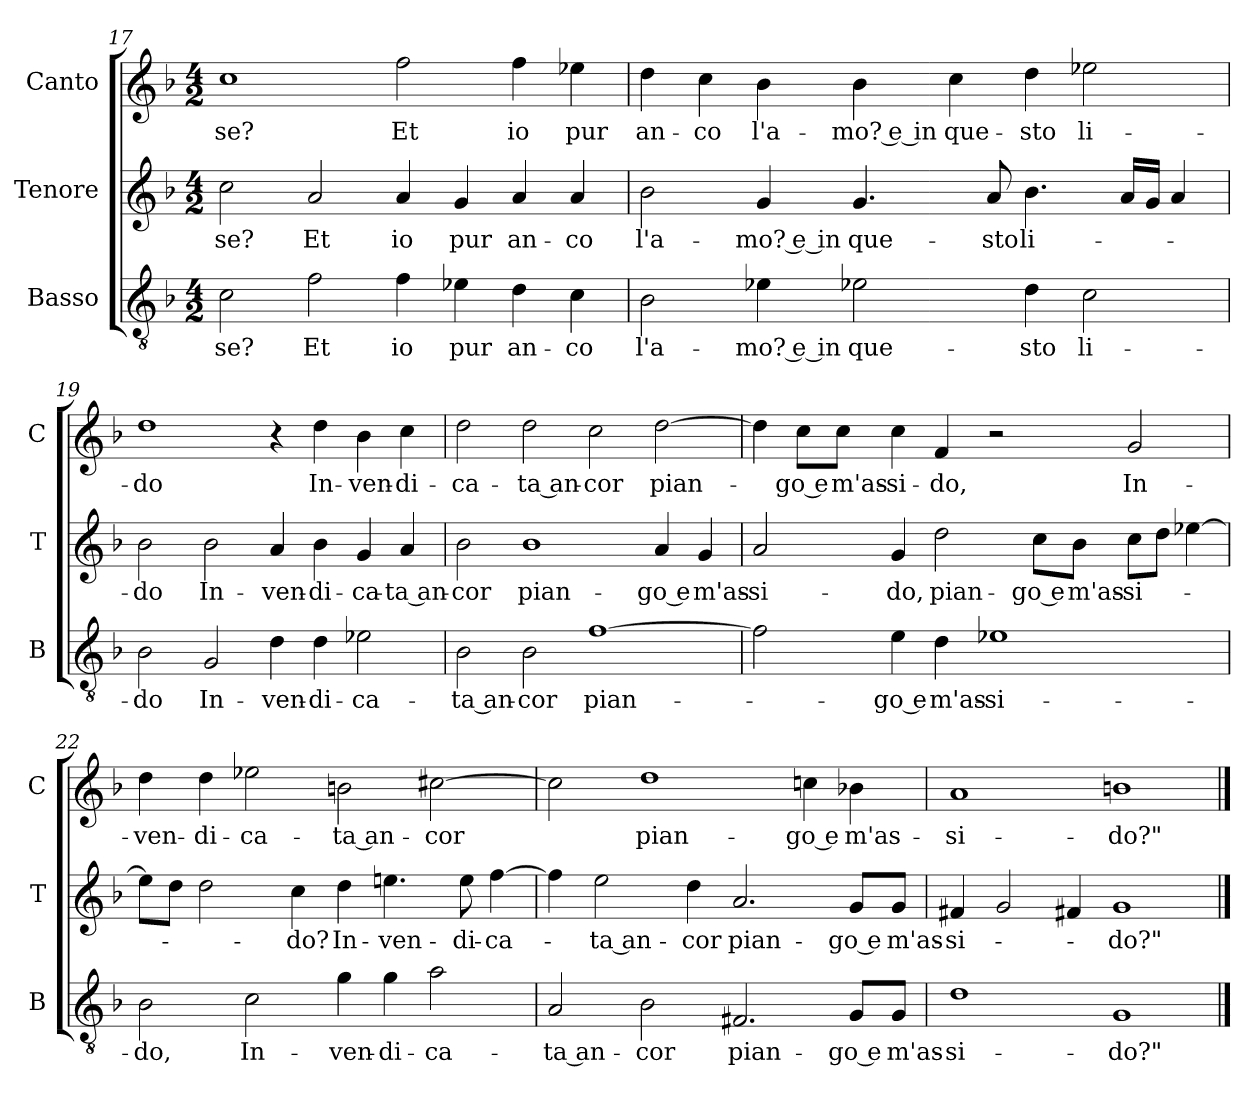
**kern	**text	**kern	**text	**kern	**text
*part3	*part3	*part2	*part2	*part1	*part1
*staff3	*staff3	*staff2	*staff2	*staff1	*staff1
*I"Basso	*	*I"Tenore	*	*I"Canto	*
*I'B	*	*I'T	*	*I'C	*
*clefGv2	*	*clefG2	*	*clefG2	*
*k[b-]	*	*k[b-]	*	*k[b-]	*
*F:	*	*F:	*	*F:	*
*M4/2	*	*M4/2	*	*M4/2	*
=17	=17	=17	=17	=17	=17
2c	-se?	2cc	-se?	1cc	-se?
2f	Et	2a	Et	.	.
4f	io	4a	io	2ff	Et
4e-X	pur	4g	pur	.	.
4d	an-	4a	an-	4ff	io
4c	-co	4a	-co	4ee-X	pur
=18	=18	=18	=18	=18	=18
2B-	l'a-	2b-	l'a-	4dd	an-
.	.	.	.	4cc	-co
4e-X	-mo? e in	4g	-mo? e in	4b-	l'a-
2e-X	que-	4.g	que-	4b-	-mo? e in
.	.	.	.	4cc	que-
.	.	8a	-sto	.	.
4d	-sto	4.b-	li-	4dd	-sto
2c	li-	.	.	2ee-X	li-
.	.	16aLL	.	.	.
.	.	16gJJ	.	.	.
.	.	4a	.	.	.
=19	=19	=19	=19	=19	=19
2B-	-do	2b-	-do	1dd	-do
2G	In-	2b-	In-	.	.
4d	-ven-	4a	-ven-	4r	.
4d	-di-	4b-	-di-	4dd	In-
2e-X	-ca-	4g	-ca-	4b-	-ven-
.	.	4a	-ta an-	4cc	-di-
=20	=20	=20	=20	=20	=20
2B-	-ta an-	2b-	-cor	2dd	-ca-
2B-	-cor	1b-	pian-	2dd	-ta an-
[1f	pian-	.	.	2cc	-cor
.	.	4a	-go e	[2dd	pian-
.	.	4g	m'as-	.	.
=21	=21	=21	=21	=21	=21
2f]	.	2a	-si-	4dd]	.
.	.	.	.	8ccL	-go e
.	.	.	.	8ccJ	m'as-
4e	-go e	4g	-do,	4cc	-si-
4d	m'as-	2dd	pian-	4f	-do,
1e-X	-si-	.	.	2r	.
.	.	8ccL	-go e	.	.
.	.	8b-J	m'as-	.	.
.	.	8ccL	-si-	2g	In-
.	.	8ddJ	.	.	.
.	.	[4ee-X	.	.	.
=22	=22	=22	=22	=22	=22
2B-	-do,	8ee-L]	.	4dd	-ven-
.	.	8ddJ	.	.	.
.	.	2dd	.	4dd	-di-
2c	In-	.	.	2ee-X	-ca-
.	.	4cc	-do?	.	.
4g	-ven-	4dd	In-	2bn	-ta an-
4g	-di-	4.een	-ven-	.	.
2a	-ca-	.	.	[2cc#X	-cor
.	.	8ee	-di-	.	.
.	.	[4ff	-ca-	.	.
=23	=23	=23	=23	=23	=23
2A	-ta an-	4ff]	.	2cc#]	.
.	.	2ee	-ta an-	.	.
2B-	-cor	.	.	1dd	pian-
.	.	4dd	-cor	.	.
2.F#X	pian-	2.a	pian-	.	.
.	.	.	.	4ccn	-go e
8GL	-go e	8gL	-go e	4b-X	m'as-
8GJ	m'as-	8gJ	m'as-	.	.
=24	=24	=24	=24	=24	=24
1d	-si-	4f#X	-si-	1a	-si-
.	.	2g	.	.	.
.	.	4f#X	.	.	.
1G	-do?"	1g	-do?"	1bn	-do?"
==	==	==	==	==	==
*-	*-	*-	*-	*-	*-
